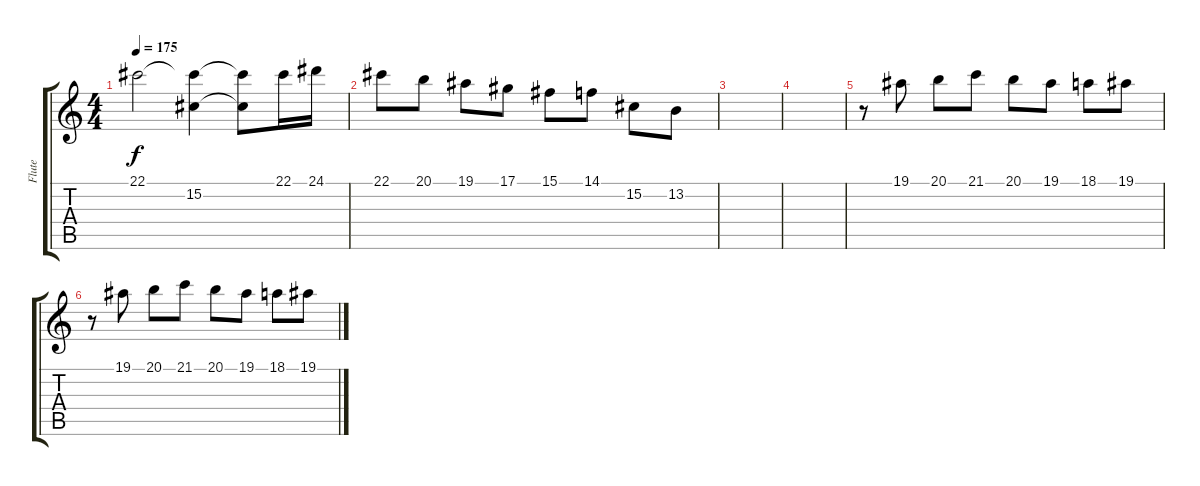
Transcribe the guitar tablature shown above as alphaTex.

\track ("Flute" "Flute") {instrument flute}
\staff {score tabs}
\tuning (Eb4 Bb3 Gb3 Db3 Ab2 Eb2) {hide}
\ts (4 4)
\tempo 175
\clef g2
\ks c
22.1.2{dy f} (22.1{t} 15.2).4 (22.1{t} 15.2{t}).8 22.1.16 24.1.16 |
22.1.8 20.1.8 19.1.8 17.1.8 15.1.8 14.1.8 15.2.8 13.2.8 |
|
|
r.8 19.1.8 20.1.8 21.1.8 20.1.8 19.1.8 18.1.8 19.1.8 |
r.8 19.1.8 20.1.8 21.1.8 20.1.8 19.1.8 18.1.8 19.1.8
